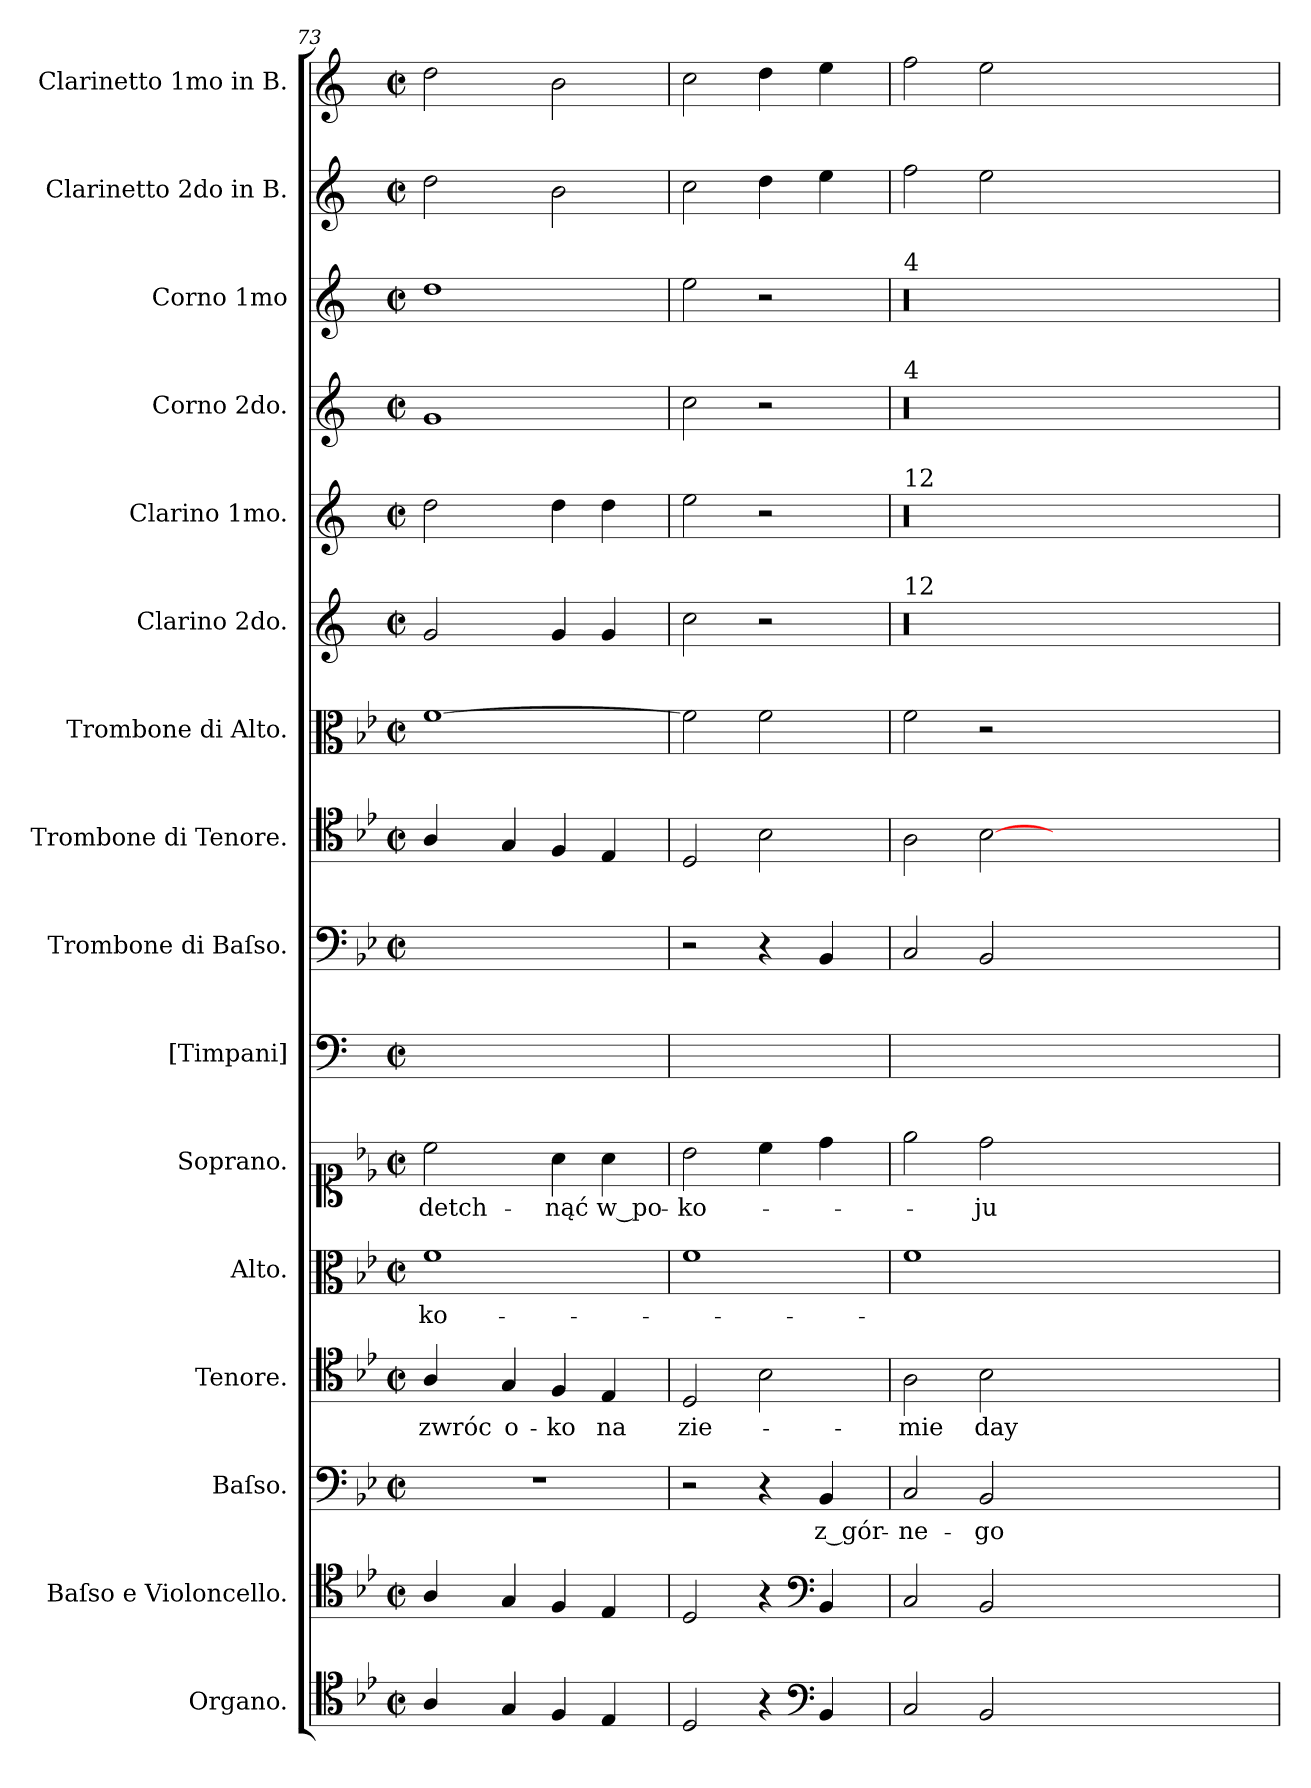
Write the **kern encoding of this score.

**kern	**kern	**kern	**text	**kern	**text	**kern	**text	**kern	**text	**kern	**kern	**kern	**kern	**kern	**kern	**kern	**kern	**kern	**kern
*part16	*part15	*part14	*part14	*part13	*part13	*part12	*part12	*part11	*part11	*part10	*part9	*part8	*part7	*part6	*part5	*part4	*part3	*part2	*part1
*staff16	*staff15	*staff14	*staff14	*staff13	*staff13	*staff12	*staff12	*staff11	*staff11	*staff10	*staff9	*staff8	*staff7	*staff6	*staff5	*staff4	*staff3	*staff2	*staff1
*I"Organo.	*I"Baſso e Violoncello.	*I"Baſso.	*	*I"Tenore.	*	*I"Alto.	*	*I"Soprano.	*	*I"[Timpani]	*I"Trombone di Baſso.	*I"Trombone di Tenore.	*I"Trombone di Alto.	*I"Clarino 2do.	*I"Clarino 1mo.	*I"Corno 2do.	*I"Corno 1mo	*I"Clarinetto 2do in B.	*I"Clarinetto 1mo in B.
*I'org	*I'vlc	*I'B	*	*I'T	*	*I'A	*	*I'S	*	*I'timp	*	*	*	*I'clno 2	*I'clno 1	*I'cor 2	*I'cor 1	*	*
*clefC4	*clefC4	*clefF4	*	*clefC4	*	*clefC3	*	*clefC1	*	*clefF4	*clefF4	*clefC4	*clefC3	*clefG2	*clefG2	*clefG2	*clefG2	*clefG2	*clefG2
*	*	*	*	*	*	*	*	*	*	*	*	*	*	*ITrd1c2	*ITrd1c2	*ITrd1c2	*ITrd1c2	*ITrd1c2	*ITrd1c2
*k[b-e-]	*k[b-e-]	*k[b-e-]	*	*k[b-e-]	*	*k[b-e-]	*	*k[b-e-]	*	*	*k[b-e-]	*k[b-e-]	*k[b-e-]	*k[b-e-]	*k[b-e-]	*k[b-e-]	*k[b-e-]	*k[b-e-]	*k[b-e-]
*B-:	*B-:	*B-:	*	*B-:	*	*B-:	*	*B-:	*	*	*B-:	*B-:	*B-:	*B-:	*B-:	*B-:	*B-:	*B-:	*B-:
*M2/2	*M2/2	*M2/2	*	*M2/2	*	*M2/2	*	*M2/2	*	*M2/2	*M2/2	*M2/2	*M2/2	*M2/2	*M2/2	*M2/2	*M2/2	*M2/2	*M2/2
*met(c|)	*met(c|)	*met(c|)	*	*met(c|)	*	*met(c|)	*	*met(c|)	*	*met(c|)	*met(c|)	*met(c|)	*met(c|)	*met(c|)	*met(c|)	*met(c|)	*met(c|)	*met(c|)	*met(c|)
=73	=73	=73	=73	=73	=73	=73	=73	=73	=73	=73	=73	=73	=73	=73	=73	=73	=73	=73	=73
4A/	4A/	1r	.	4A/	zwróc	1f	-ko-	2cc\	-detch-	1ryy	1ryy	4A/	[1f	2f/	2cc\	1f	1cc	2cc\	2cc\
4G/	4G/	.	.	4G/	o-	.	.	.	.	.	.	4G/	.	.	.	.	.	.	.
4F/	4F/	.	.	4F/	-ko	.	.	4a\	-nąć	.	.	4F/	.	4f/	4cc\	.	.	2a\	2a\
4E-/	4E-/	.	.	4E-/	na	.	.	4a\	w_po-	.	.	4E-/	.	4f/	4cc\	.	.	.	.
=74	=74	=74	=74	=74	=74	=74	=74	=74	=74	=74	=74	=74	=74	=74	=74	=74	=74	=74	=74
2D/	2D/	2r	.	2D/	zie-	1f	.	2b-\	-ko-	1ryy	2r	2D/	2f\]	2b-\	2dd\	2b-\	2dd\	2b-\	2b-\
4r	4r	4r	.	2B-\	.	.	.	4cc\	.	.	4r	2B-\	2f\	2r	2r	2r	2r	4cc\	4cc\
*clefF4	*clefF4	*	*	*	*	*	*	*	*	*	*	*	*	*	*	*	*	*	*
4BB-/	4BB-/	4BB-/	z_gór-	.	.	.	.	4dd\	.	.	4BB-/	.	.	.	.	.	.	4dd\	4dd\
=75	=75	=75	=75	=75	=75	=75	=75	=75	=75	=75	=75	=75	=75	=75	=75	=75	=75	=75	=75
!	!	!	!	!	!	!	!	!	!	!	!	!	!	!	!	!	!LO:TX:a:t=4	!	!
!	!	!	!	!	!	!	!	!	!	!	!	!	!	!	!	!LO:TX:a:t=4	!	!	!
!	!	!	!	!	!	!	!	!	!	!	!	!	!	!	!LO:TX:a:t=12	!	!	!	!
!	!	!	!	!	!	!	!	!	!	!	!	!	!	!LO:TX:a:t=12	!	!	!	!	!
2C/	2C/	2C/	-ne-	2A\	-mie	1f	.	2ee-\	.	1ryy	2C/	2A\	2f\	00r	00r	00r	00r	2ee-\	2ee-\
2BB-/	2BB-/	2BB-/	-go	2B-\	day	.	.	2dd\	-ju	.	2BB-/	[2B-\	2r	.	.	.	.	2dd\	2dd\
0.ryy	0.ryy	0.ryy	.	0.ryy	.	0.ryy	.	0.ryy	.	0.ryy	0.ryy	0.ryy	0.ryy	.	.	.	.	0.ryy	0.ryy
=	=	=	=	=	=	=	=	=	=	=	=	=	=	=	=	=	=	=	=
*-	*-	*-	*-	*-	*-	*-	*-	*-	*-	*-	*-	*-	*-	*-	*-	*-	*-	*-	*-
